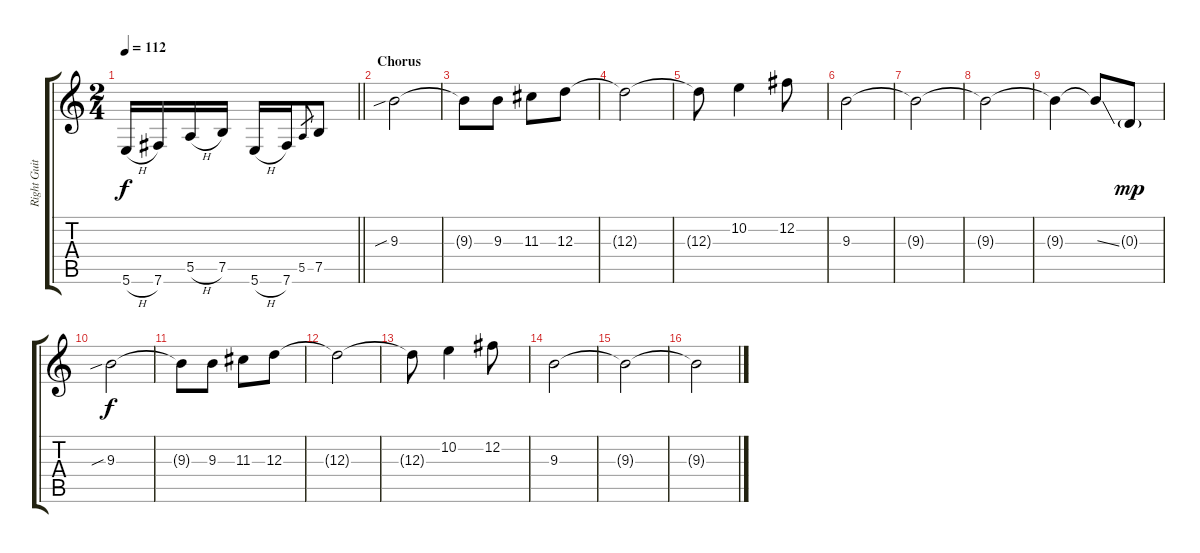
\track ("Right Guitar" "Right Guit") {instrument distortionguitar}
\staff {score tabs}
\tuning (B3 Gb3 D3 A2 E2 B1) {hide}
\ts (2 4)
\tempo 112
\clef g2
\barLineRight lightlight
\ks c
5.6{h}.16{dy f} 7.6.16 5.5{h}.16 7.5.16 5.6{h}.16 7.6.16 5.5.8{gr} 7.5.8 |
\section ("" "Chorus")
9.3{sib}.2 |
9.3{t}.8 9.3.8 11.3.8 12.3.8 |
12.3{t}.2 |
12.3{t}.8 10.2.4 12.2.8 |
9.3.2 |
9.3{t}.2 |
9.3{t}.2 |
9.3{t}.4 9.3{ss t}.8 0.3{g}.8{dy mp} |
9.3{sib}.2{dy f} |
9.3{t}.8 9.3.8 11.3.8 12.3.8 |
12.3{t}.2 |
12.3{t}.8 10.2.4 12.2.8 |
9.3.2 |
9.3{t}.2 |
9.3{t}.2
